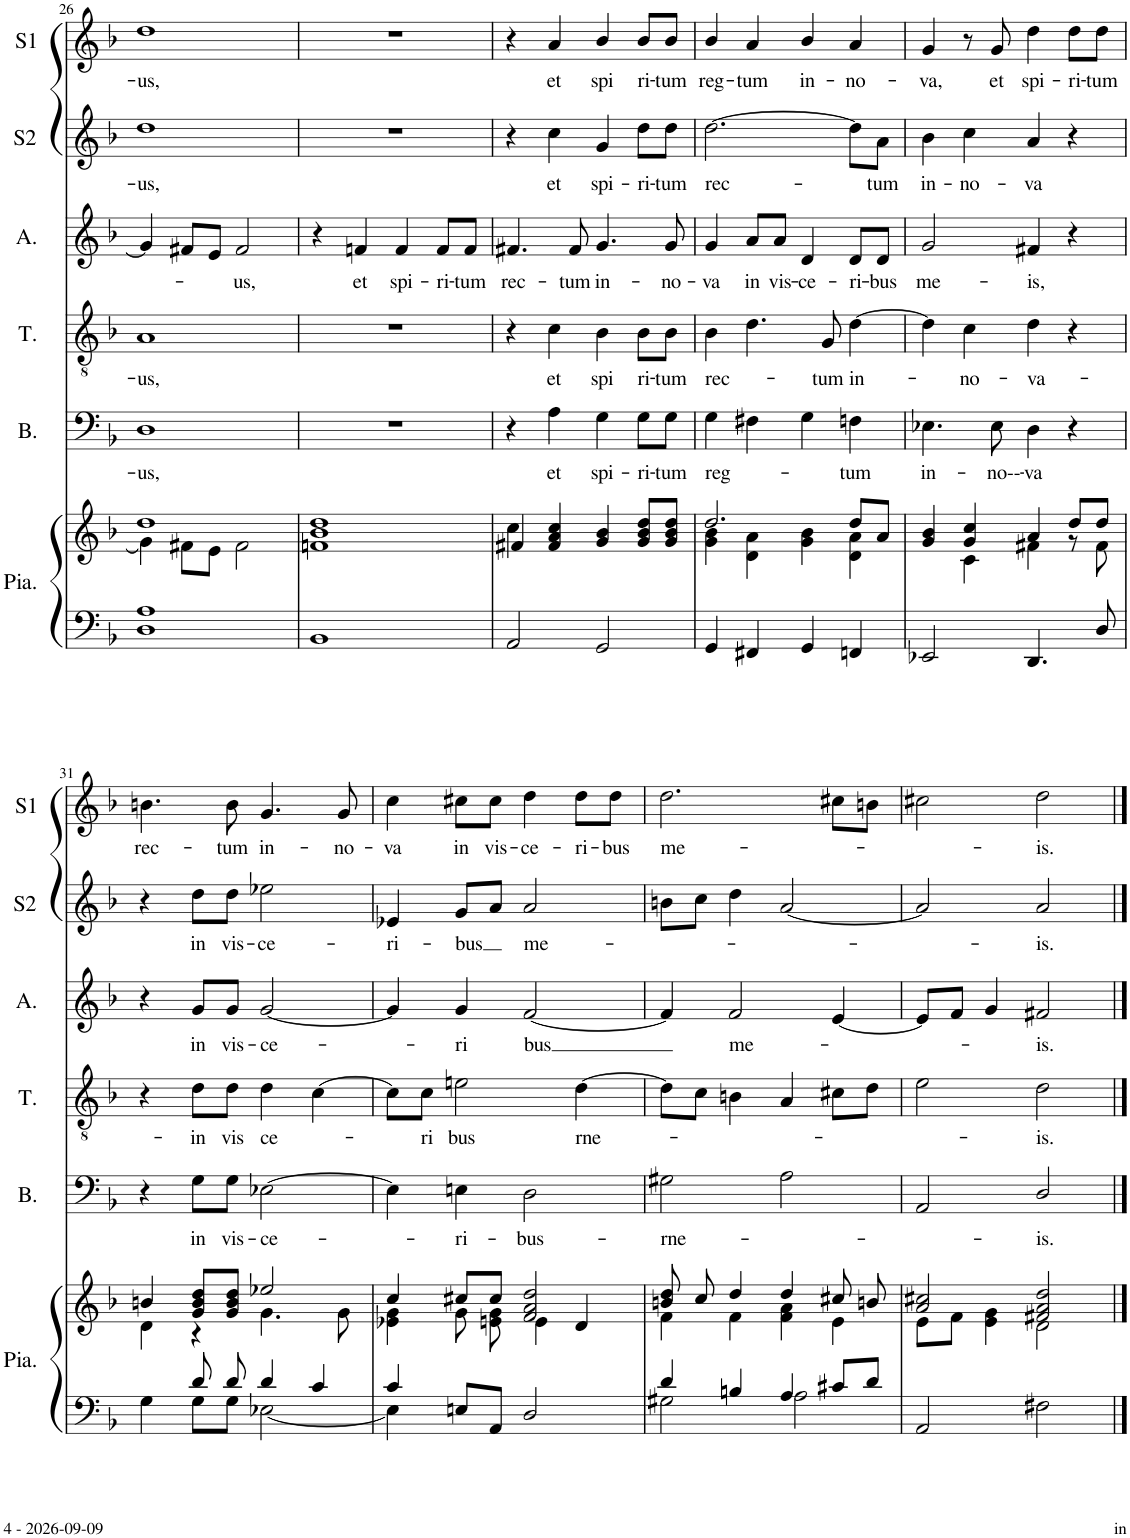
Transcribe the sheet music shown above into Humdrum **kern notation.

**kern	**kern	**kern	**text	**kern	**text	**kern	**text	**kern	**text	**kern	**text
*part6	*part6	*part5	*part5	*part4	*part4	*part3	*part3	*part2	*part2	*part1	*part1
*staff7	*staff6	*staff5	*staff5	*staff4	*staff4	*staff3	*staff3	*staff2	*staff2	*staff1	*staff1
*I"Piano	*	*I"Basse	*	*I"Ténor	*	*I"Alto	*	*I"Soprano	*	*I"Soprano 1	*
*I'Pia.	*	*I'B.	*	*I'T.	*	*I'A.	*	*I'S2	*	*I'S1	*
!!LO:PB:g=z
*clefF4	*clefG2	*clefF4	*	*clefGv2	*	*clefG2	*	*clefG2	*	*clefG2	*
*k[b-]	*k[b-]	*k[b-]	*	*k[b-]	*	*k[b-]	*	*k[b-]	*	*k[b-]	*
*M4/4	*M4/4	*M4/4	*	*M4/4	*	*M4/4	*	*M4/4	*	*M4/4	*
*met(c)	*met(c)	*met(c)	*	*met(c)	*	*met(c)	*	*met(c)	*	*met(c)	*
=26	=26	=26	=26	=26	=26	=26	=26	=26	=26	=26	=26
*	*^	*	*	*	*	*	*	*	*	*	*
!	!	!	!	!LO:LY:b	!	!LO:LY:b	!	!	!	!LO:LY:b	!	!LO:LY:b
1D 1A	1dd	4g\]	1D	-us,	1A	-us,	4g/]	.	1dd	-us,	1dd	-us,
.	.	8f#X\L	.	.	.	.	8f#X/L	.	.	.	.	.
.	.	8e\J	.	.	.	.	8e/J	.	.	.	.	.
!	!	!	!	!	!	!	!	!LO:LY:b	!	!	!	!
.	.	2f#\	.	.	.	.	2f#/	-us,	.	.	.	.
=27	=27	=27	=27	=27	=27	=27	=27	=27	=27	=27	=27	=27
*	*	*^	*	*	*	*	*	*	*	*	*	*
1BB-	1dd	1b-	1fn	1r	.	1r	.	4r	.	1r	.	1r	.
!	!	!	!	!	!	!	!	!	!LO:LY:b	!	!	!	!
.	.	.	.	.	.	.	.	4fn/	et	.	.	.	.
!	!	!	!	!	!	!	!	!	!LO:LY:b	!	!	!	!
.	.	.	.	.	.	.	.	4f/	spi-	.	.	.	.
!	!	!	!	!	!	!	!	!	!LO:LY:b	!	!	!	!
.	.	.	.	.	.	.	.	8f/L	-ri-	.	.	.	.
!	!	!	!	!	!	!	!	!	!LO:LY:b	!	!	!	!
.	.	.	.	.	.	.	.	8f/J	-tum	.	.	.	.
*	*	*v	*v	*	*	*	*	*	*	*	*	*	*
=28	=28	=28	=28	=28	=28	=28	=28	=28	=28	=28	=28	=28
!	!	!	!	!	!	!	!	!LO:LY:b	!	!	!	!
2AA/	4cc\	4f#X/	4r	.	4r	.	4.f#X/	rec-	4r	.	4r	.
!	!	!	!	!LO:LY:b	!	!LO:LY:b	!	!	!	!LO:LY:b	!	!LO:LY:b
.	2.ryy	4f#/ 4a/ 4cc/	4A\	et	4c\	et	.	.	4cc\	et	4a/	et
!	!	!	!	!	!	!	!	!LO:LY:b	!	!	!	!
.	.	.	.	.	.	.	8f#/	-tum	.	.	.	.
!	!	!	!	!LO:LY:b	!	!LO:LY:b	!	!LO:LY:b	!	!LO:LY:b	!	!LO:LY:b
2GG/	.	4g/ 4b-/	4G\	spi-	4B-\	spi	4.g/	in-	4g/	spi-	4b-/	spi
!	!	!	!	!LO:LY:b	!	!LO:LY:b	!	!	!	!LO:LY:b	!	!LO:LY:b
.	.	8g/ 8b-/ 8dd/L	8G\L	-ri-	8B-\L	ri-	.	.	8dd\L	-ri-	8b-/L	ri-
!	!	!	!	!LO:LY:b	!	!LO:LY:b	!	!LO:LY:b	!	!LO:LY:b	!	!LO:LY:b
.	.	8g/ 8b-/ 8dd/J	8G\J	-tum	8B-\J	-tum	8g/	-no-	8dd\J	-tum	8b-/J	-tum
=29	=29	=29	=29	=29	=29	=29	=29	=29	=29	=29	=29	=29
!	!	!	!	!LO:LY:b	!	!LO:LY:b	!	!LO:LY:b	!	!LO:LY:b	!	!LO:LY:b
4GG/	2.dd/	4g\ 4b-\	4G\	reg-	4B-\	rec-	4g/	-va	[2.dd\	rec-	4b-/	reg-
!	!	!	!	!	!	!	!	!LO:LY:b	!	!	!	!LO:LY:b
4FF#X/	.	4d\ 4a\	4F#X\	.	4.d\	.	8a/L	in	.	.	4a/	-tum
!	!	!	!	!	!	!	!	!LO:LY:b	!	!	!	!
.	.	.	.	.	.	.	8a/J	vis-	.	.	.	.
!	!	!	!	!	!	!	!	!LO:LY:b	!	!	!	!LO:LY:b
4GG/	.	4g\ 4b-\	4G\	.	.	.	4d/	-ce-	.	.	4b-/	in-
!	!	!	!	!	!	!LO:LY:b	!	!	!	!	!	!
.	.	.	.	.	8G/	-tum	.	.	.	.	.	.
!	!	!	!	!LO:LY:b	!	!LO:LY:b	!	!LO:LY:b	!	!	!	!LO:LY:b
4FFn/	8dd/L	4d\ 4a\	4Fn\	-tum	[4d\	in-	8d/L	-ri-	8dd\L]	.	4a/	-no-
!	!	!	!	!	!	!	!	!LO:LY:b	!	!LO:LY:b	!	!
.	8a/J	.	.	.	.	.	8d/J	-bus	8a\J	-tum	.	.
=30	=30	=30	=30	=30	=30	=30	=30	=30	=30	=30	=30	=30
!	!	!	!	!LO:LY:b	!	!	!	!LO:LY:b	!	!LO:LY:b	!	!LO:LY:b
2EE-X/	4g/ 4b-/	4ryy	4.E-X\	in-	4d\]	.	2g/	me-	4b-\	in-	4g/	-va,
!	!	!	!	!	!	!LO:LY:b	!	!	!	!LO:LY:b	!	!
.	4g/ 4cc/	4c\	.	.	4c\	-no-	.	.	4cc\	-no-	8r	.
!	!	!	!	!LO:LY:b	!	!	!	!	!	!	!	!LO:LY:b
.	.	.	8E-\	-no---	.	.	.	.	.	.	8g/	et
!	!	!	!	!LO:LY:b	!	!LO:LY:b	!	!LO:LY:b	!	!LO:LY:b	!	!LO:LY:b
4.DD/	4a/	4f#X\	4D\	-va	4d\	-va-	4f#X/	-is,	4a/	-va	4dd\	spi-
!	!	!	!	!	!	!	!	!	!	!	!	!LO:LY:b
.	8dd/L	8r	4r	.	4r	.	4r	.	4r	.	8dd\L	-ri-
!	!	!	!	!	!	!	!	!	!	!	!	!LO:LY:b
8D/	8dd/J	8f#\	.	.	.	.	.	.	.	.	8dd\J	-tum
!!LO:LB:g=z
=31	=31	=31	=31	=31	=31	=31	=31	=31	=31	=31	=31	=31
*^	*	*	*	*	*	*	*	*	*	*	*	*
!	!	!	!	!	!	!	!	!	!	!	!	!	!LO:LY:b
4G\	4ryy	4bn/	4d\	4r	.	4r	.	4r	.	4r	.	4.bn\	rec-
!	!	!	!	!	!LO:LY:b	!	!LO:LY:b	!	!LO:LY:b	!	!LO:LY:b	!	!
8d/	8G\L	8g/ 8b/ 8dd/L	4r	8G\L	in	8d\L	-in	8g/L	in	8dd\L	in	.	.
!	!	!	!	!	!LO:LY:b	!	!LO:LY:b	!	!LO:LY:b	!	!LO:LY:b	!	!LO:LY:b
8d/	8G\J	8g/ 8b/ 8dd/J	.	8G\J	vis-	8d\J	vis	8g/J	vis-	8dd\J	vis-	8b\	-tum
!	!	!	!	!	!LO:LY:b	!	!LO:LY:b	!	!LO:LY:b	!	!LO:LY:b	!	!LO:LY:b
4d/	[2E-X\	2ee-X/	4.g\	[2E-X\	-ce-	4d\	ce-	[2g/	-ce-	2ee-X\	-ce-	4.g/	in-
4c/	.	.	.	.	.	[4c\	.	.	.	.	.	.	.
!	!	!	!	!	!	!	!	!	!	!	!	!	!LO:LY:b
.	.	.	8g\	.	.	.	.	.	.	.	.	8g/	-no-
=32	=32	=32	=32	=32	=32	=32	=32	=32	=32	=32	=32	=32	=32
!	!	!	!	!	!	!	!	!	!	!	!LO:LY:b	!	!LO:LY:b
4c/	4E-\]	4cc/	4e-X\ 4g\	4E-\]	.	8c\L]	.	4g/]	.	4e-X/	-ri-	4cc\	-va
!	!	!	!	!	!	!	!LO:LY:b	!	!	!	!	!	!
.	.	.	.	.	.	8c\J	-ri	.	.	.	.	.	.
!	!	!	!	!	!LO:LY:b	!	!LO:LY:b	!	!LO:LY:b	!	!LO:LY:b	!	!LO:LY:b
8En/L	2.ryy	8cc#X/L	8g\	4En\	-ri-	2en\	bus	4g/	-ri	8g/L	-bus	8cc#X\L	in
!	!	!	!	!	!	!	!	!	!	!	!	!	!LO:LY:b
8AA/J	.	8cc#/J	8en\ 8g\	.	.	.	.	.	.	8a/J	.	8cc#\J	vis-
!	!	!	!	!	!LO:LY:b	!	!	!	!LO:LY:b	!	!LO:LY:b	!	!LO:LY:b
2D/	.	2f/ 2a/ 2dd/	4e\	2D\	-bus-	.	.	[2f/	bus	2a/	me-	4dd\	-ce-
!	!	!	!	!	!	!	!LO:LY:b	!	!	!	!	!	!LO:LY:b
.	.	.	4d/	.	.	[4d\	rne-	.	.	.	.	8dd\L	-ri-
!	!	!	!	!	!	!	!	!	!	!	!	!	!LO:LY:b
.	.	.	.	.	.	.	.	.	.	.	.	8dd\J	-bus
=33	=33	=33	=33	=33	=33	=33	=33	=33	=33	=33	=33	=33	=33
!	!	!	!	!	!LO:LY:b	!	!	!	!	!	!	!	!LO:LY:b
4d/	2G#X\	8bn/ 8dd/	4f\	2G#X\	-rne-	8d\L]	.	4f/]	.	8bn\L	.	2.dd\	me-
.	.	8cc/	.	.	.	8c\J	.	.	.	8cc\J	.	.	.
!	!	!	!	!	!	!	!	!	!LO:LY:b	!	!	!	!
4Bn/	.	4dd/	4f\	.	.	4Bn\	.	2f/	me-	4dd\	.	.	.
4A/	2A\	4dd/	4f\ 4a\	2A\	.	4A/	.	.	.	[2a/	.	.	.
8c#X/L	.	8cc#X/	4e\	.	.	8c#X\L	.	[4e/	.	.	.	8cc#X\L	.
8d/J	.	8bn/	.	.	.	8d\J	.	.	.	.	.	8bn\J	.
*v	*v	*	*	*	*	*	*	*	*	*	*	*	*
=34	=34	=34	=34	=34	=34	=34	=34	=34	=34	=34	=34	=34
2AA/	2a/ 2cc#X/	8e\L	2AA/	.	2e\	.	8e/L]	.	2a/]	.	2cc#X\	.
.	.	8f\J	.	.	.	.	8f/J	.	.	.	.	.
.	.	4e\ 4g\	.	.	.	.	4g/	.	.	.	.	.
!	!	!	!	!LO:LY:b	!	!LO:LY:b	!	!LO:LY:b	!	!LO:LY:b	!	!LO:LY:b
2F#X\	2f#X/ 2a/ 2dd/	2d\	2D/	-is.	2d\	-is.	2f#X/	-is.	2a/	-is.	2dd\	-is.
*	*v	*v	*	*	*	*	*	*	*	*	*	*
==	==	==	==	==	==	==	==	==	==	==	==
*-	*-	*-	*-	*-	*-	*-	*-	*-	*-	*-	*-
